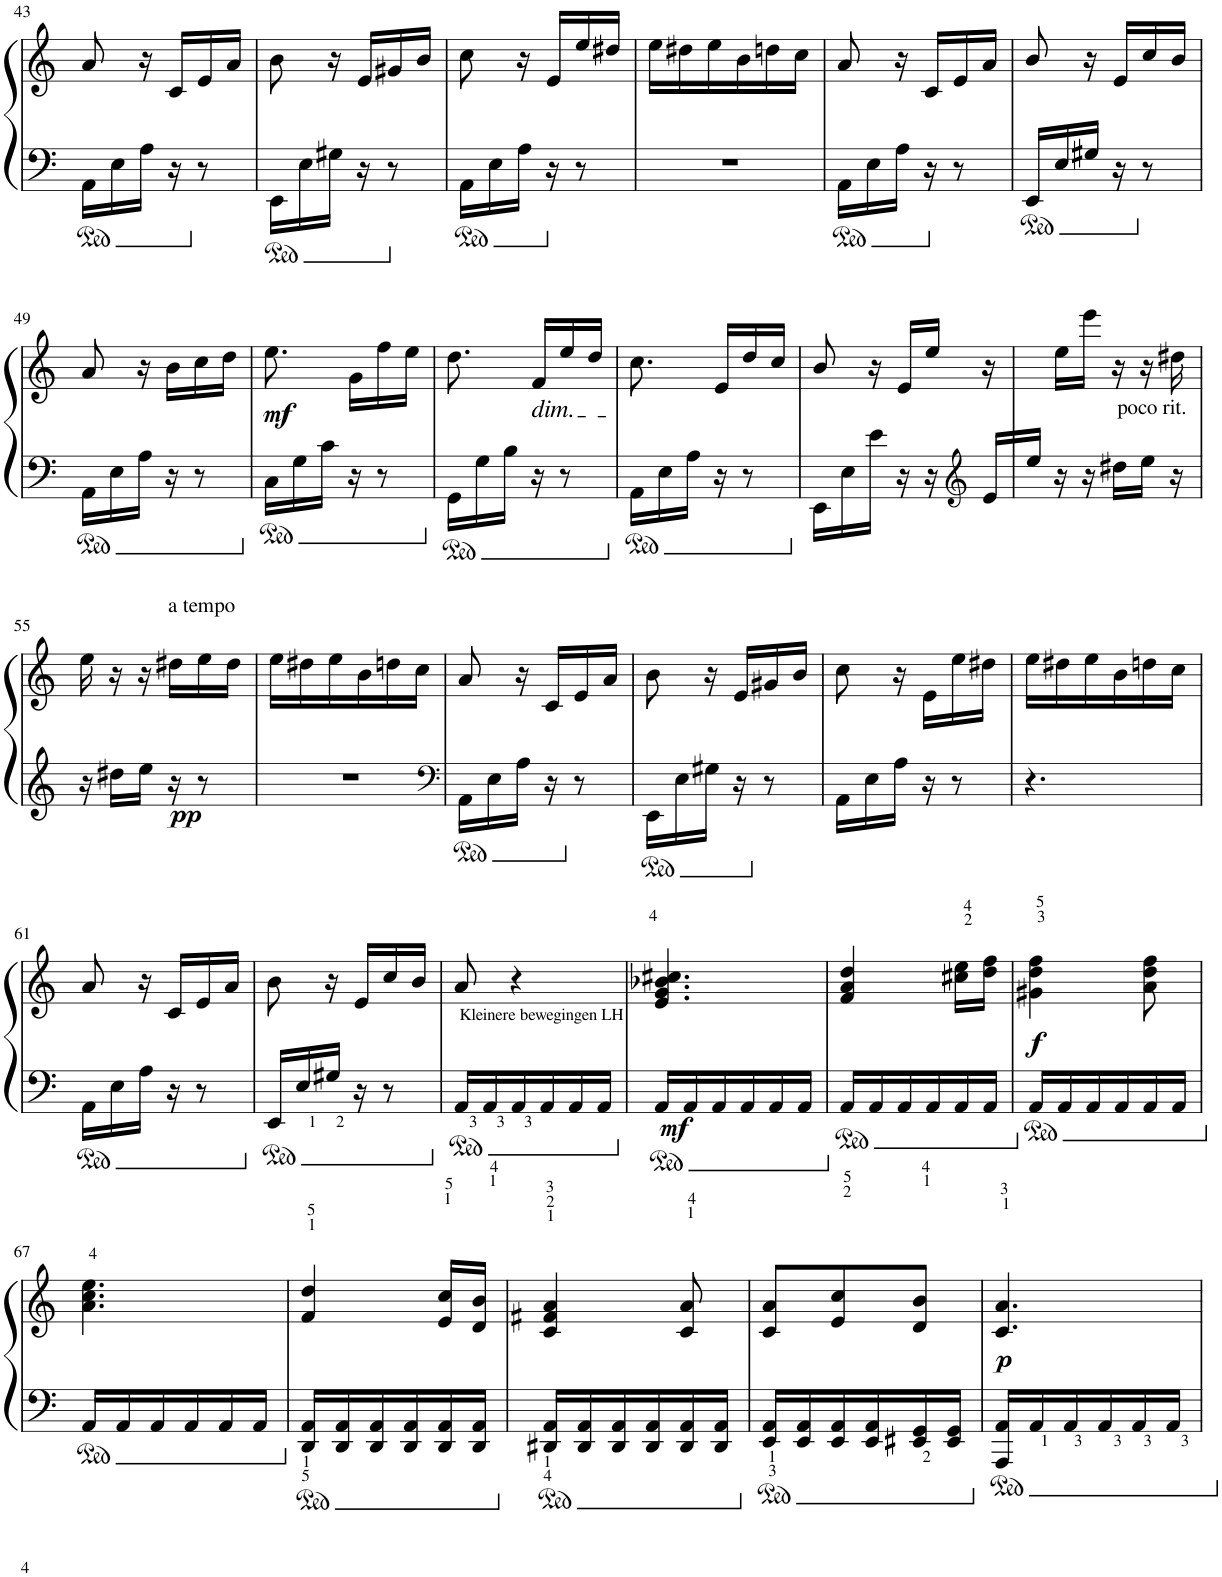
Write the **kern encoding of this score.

**kern	**kern	**dynam
*part1	*part1	*part1
*staff2	*staff1	*staff1/2
*I"Piano	*	*
*I'Pno	*	*
!!LO:PB:g=z
*clefF4	*clefG2	*
*k[]	*k[]	*
*M3/8	*M3/8	*
=43	=43	=43
16AA\LL	8a/	.
16E\	.	.
16A\JJ	16r	.
16r	16c/LL	.
8r	16e/	.
.	16a/JJ	.
=44	=44	=44
16EE\LL	8b\	.
16E\	.	.
16G#X\JJ	16r	.
16r	16e/LL	.
8r	16g#X/	.
.	16b/JJ	.
=45	=45	=45
16AA\LL	8cc\	.
16E\	.	.
16A\JJ	16r	.
16r	16e/LL	.
8r	16ee/	.
.	16dd#X/JJ	.
=46	=46	=46
4.r	16ee\LL	.
.	16dd#X\	.
.	16ee\	.
.	16b\	.
.	16ddn\	.
.	16cc\JJ	.
=47	=47	=47
16AA\LL	8a/	.
16E\	.	.
16A\JJ	16r	.
16r	16c/LL	.
8r	16e/	.
.	16a/JJ	.
=48	=48	=48
16EE/LL	8b/	.
16E/	.	.
16G#X/JJ	16r	.
16r	16e/LL	.
8r	16cc/	.
.	16b/JJ	.
!!LO:LB:g=z
=49	=49	=49
16AA\LL	8a/	.
16E\	.	.
16A\JJ	16r	.
16r	16b\LL	.
8r	16cc\	.
.	16dd\JJ	.
=50	=50	=50
!	!	!LO:DY:b
16C\LL	8.ee\	mf
16G\	.	.
16c\JJ	.	.
16r	16g\LL	.
8r	16ff\	.
.	16ee\JJ	.
=51	=51	=51
16GG\LL	8.dd\	.
16G\	.	.
16B\JJ	.	.
!	!LO:TX:b:i:t=dim.	!
16r	16f/LL	.
8r	16ee/	.
.	16dd/JJ	.
=52	=52	=52
16AA\LL	8.cc\	.
16E\	.	.
16A\JJ	.	.
16r	16e/LL	.
8r	16dd/	.
.	16cc/JJ	.
=53	=53	=53
*^	*	*
16EE\LL	4ryy	8b/	.
16E\	.	.	.
16e\JJ	.	16r	.
16r	.	16e/LL	.
16r	16ryy	16ee/JJ	.
*clefG2	*	*	*
16ryy	16e/LL	16r	.
=54	=54	=54	=54
16ryy	16ee/JJ	16ryy	.
16r	16ryy	16ee\LL	.
16r	4ryy	16eee\JJ	.
!	!	!LO:TX:b:t=poco rit.	!
16dd#X\LL	.	16r	.
16ee\JJ	.	16r	.
16r	.	16dd#X\	.
*v	*v	*	*
!!LO:LB:g=z
=55	=55	=55
16r	16ee\	.
16dd#X\LL	16r	.
16ee\JJ	16r	.
!	!LO:TX:a:t=a tempo	!
!	!	!LO:DY:b=2
16r	16dd#X\LL	pp
8r	16ee\	.
.	16dd#\JJ	.
=56	=56	=56
4.r	16ee\LL	.
.	16dd#X\	.
.	16ee\	.
.	16b\	.
.	16ddn\	.
.	16cc\JJ	.
=57	=57	=57
*clefF4	*	*
16AA\LL	8a/	.
16E\	.	.
16A\JJ	16r	.
16r	16c/LL	.
8r	16e/	.
.	16a/JJ	.
=58	=58	=58
16EE\LL	8b\	.
16E\	.	.
16G#X\JJ	16r	.
16r	16e/LL	.
8r	16g#X/	.
.	16b/JJ	.
=59	=59	=59
16AA\LL	8cc\	.
16E\	.	.
16A\JJ	16r	.
16r	16e\LL	.
8r	16ee\	.
.	16dd#X\JJ	.
=60	=60	=60
4.r	16ee\LL	.
.	16dd#X\	.
.	16ee\	.
.	16b\	.
.	16ddn\	.
.	16cc\JJ	.
!!LO:LB:g=z
=61	=61	=61
16AA\LL	8a/	.
16E\	.	.
16A\JJ	16r	.
16r	16c/LL	.
8r	16e/	.
.	16a/JJ	.
=62	=62	=62
16EE/LL	8b\	.
16E/	.	.
16G#X/JJ	16r	.
16r	16e/LL	.
8r	16cc/	.
.	16b/JJ	.
=63	=63	=63
!LO:TX:a:t=Kleinere bewegingen LH	!	!
16AA/LL	8a/	.
16AA/	.	.
16AA/	4r	.
16AA/	.	.
16AA/	.	.
16AA/JJ	.	.
=64	=64	=64
16AA/LL	4.e/ 4.g/ 4.b-X/ 4.cc#X/	.
!	!	!LO:DY:b=2
16AA/	.	mf
16AA/	.	.
16AA/	.	.
16AA/	.	.
16AA/JJ	.	.
=65	=65	=65
16AA/LL	4f/ 4a/ 4dd/	.
16AA/	.	.
16AA/	.	.
16AA/	.	.
16AA/	16cc#X\ 16ee\LL	.
16AA/JJ	16dd\ 16ff\JJ	.
=66	=66	=66
!	!	!LO:DY:b
16AA/LL	4g#X\ 4dd\ 4ff\	f
16AA/	.	.
16AA/	.	.
16AA/	.	.
16AA/	8a\ 8dd\ 8ff\	.
16AA/JJ	.	.
!!LO:LB:g=z
=67	=67	=67
16AA/LL	4.a\ 4.cc\ 4.ee\	.
16AA/	.	.
16AA/	.	.
16AA/	.	.
16AA/	.	.
16AA/JJ	.	.
=68	=68	=68
16DD/ 16AA/LL	4f/ 4dd/	.
16DD/ 16AA/	.	.
16DD/ 16AA/	.	.
16DD/ 16AA/	.	.
16DD/ 16AA/	16e/ 16cc/LL	.
16DD/ 16AA/JJ	16d/ 16b/JJ	.
=69	=69	=69
16DD#X/ 16AA/LL	4c/ 4f#X/ 4a/	.
16DD#/ 16AA/	.	.
16DD#/ 16AA/	.	.
16DD#/ 16AA/	.	.
16DD#/ 16AA/	8c/ 8a/	.
16DD#/ 16AA/JJ	.	.
=70	=70	=70
16EE/ 16AA/LL	8c/ 8a/L	.
16EE/ 16AA/	.	.
16EE/ 16AA/	8e/ 8cc/	.
16EE/ 16AA/	.	.
16EE/ 16GG#X/	8d/ 8b/J	.
16EE/ 16GG#/JJ	.	.
=71	=71	=71
!	!	!LO:DY:b
16AAA/ 16AA/LL	4.c/ 4.a/	p
16AA/	.	.
16AA/	.	.
16AA/	.	.
16AA/	.	.
16AA/JJ	.	.
=	=	=
*-	*-	*-
